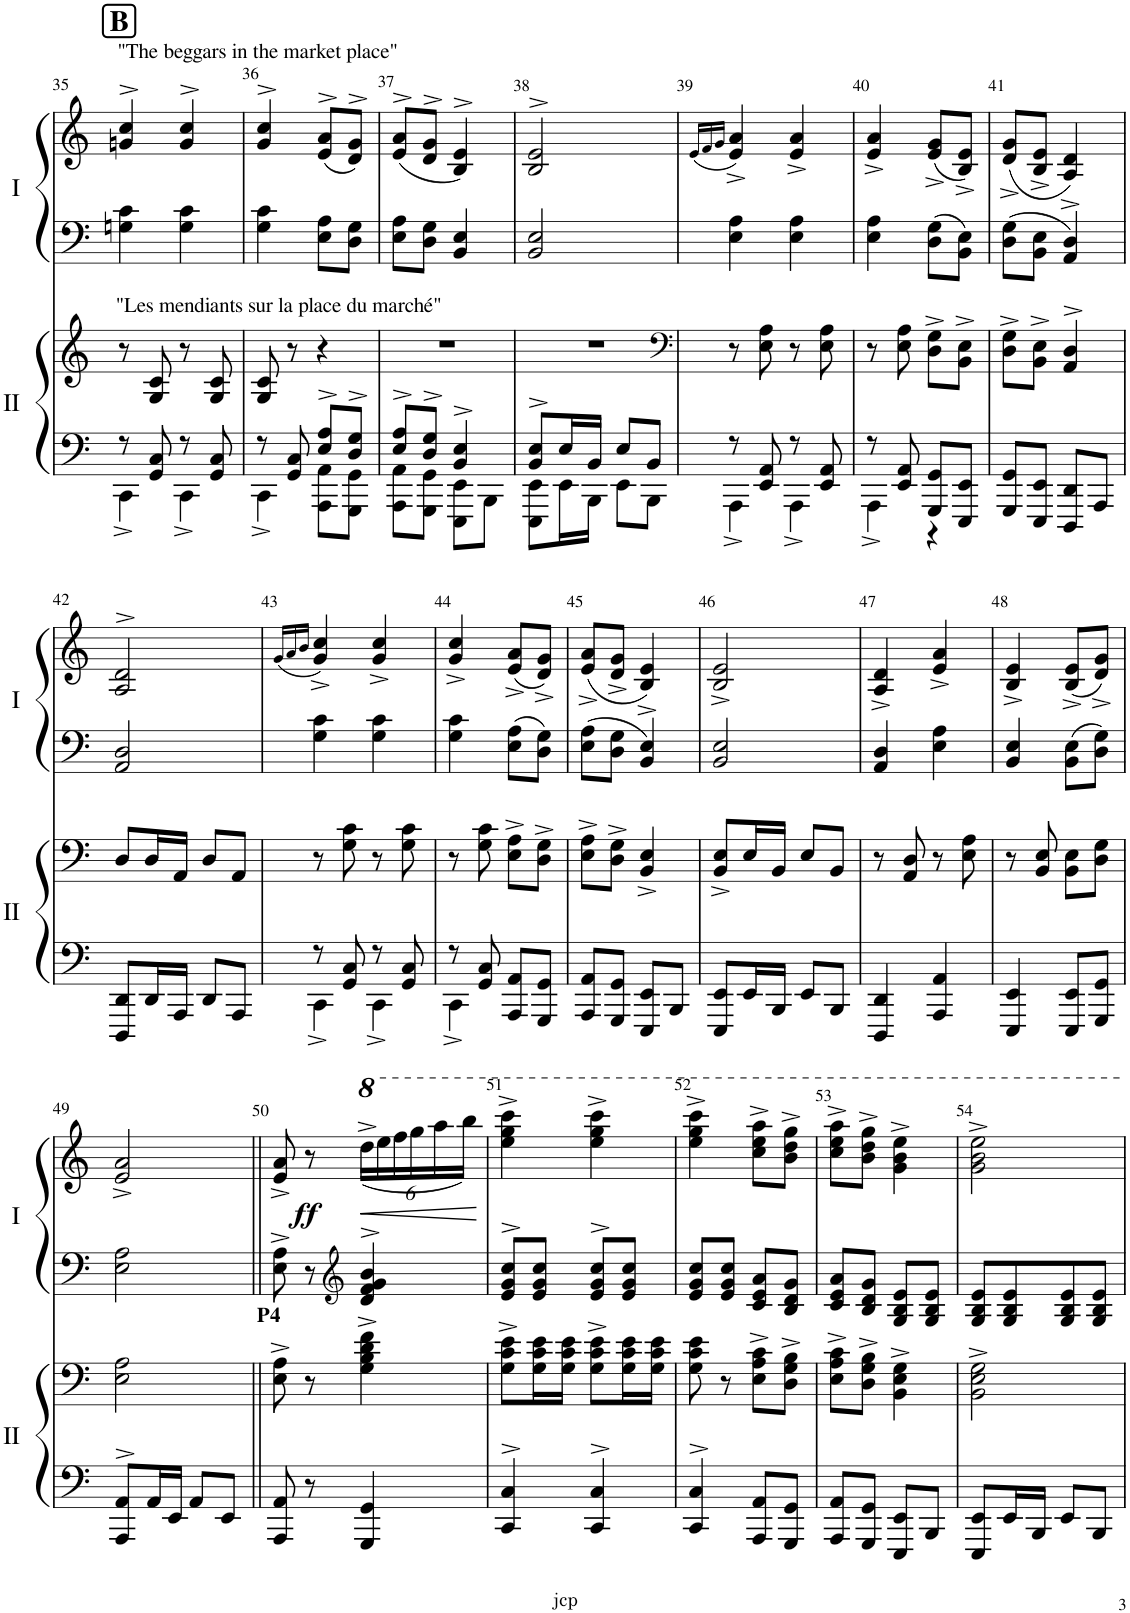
**kern	**kern	**kern	**kern	**dynam
*part2	*part2	*part1	*part1	*part1
*staff4	*staff3	*staff2	*staff1	*staff1/2
*I"Piano II	*	*I"Piano I	*	*
*I'II	*	*I'I	*	*
!!LO:PB:g=z
*clefF4	*clefG2	*clefF4	*clefG2	*
*k[]	*k[]	*k[]	*k[]	*
*M2/4	*M2/4	*M2/4	*M2/4	*
!!LO:REH:place=s1:a:B:cj:fs=14:t=B
=35	=35	=35	=35	=35
*^	*	*	*	*
!	!	!	!	!LO:TX:a:t="The beggars in the market place"	!
!	!	!LO:TX:a:t="Les mendiants sur la place du marché"	!	!	!
8r	4CC^\	8r	4Gn\ 4c\	4gn/^> 4cc/^>	.
8GG/ 8C/	.	8G/ 8c/	.	.	.
8r	4CC^\	8r	4G\ 4c\	4g/^> 4cc/^>	.
8GG/ 8C/	.	8G/ 8c/	.	.	.
=36	=36	=36	=36	=36	=36
8r	4CC^\	8G/ 8c/	4G\ 4c\	4g/^> 4cc/^>	.
8GG/ 8C/	.	8r	.	.	.
8E/^ 8A/^L	8AAA\ 8AA\L	4r	8E\ 8A\L	(8e/^> 8a/^>L	.
8D/^ 8G/^J	8GGG\ 8GG\J	.	8D\ 8G\J	8d/^> 8g/^>J)	.
=37	=37	=37	=37	=37	=37
8E/^ 8A/^L	8AAA\ 8AA\L	2r	8E\ 8A\L	(8e/^> 8a/^>L	.
8D/^ 8G/^J	8GGG\ 8GG\J	.	8D\ 8G\J	8d/^> 8g/^>J	.
4BB/^> 4E/^>	8EEE\ 8EE\L	.	4BB/ 4E/	4B/^> 4e/^>)	.
.	8BBB\J	.	.	.	.
=38	=38	=38	=38	=38	=38
8BB/^ 8E/^L	8EEE\ 8EE\L	2r	2BB/ 2E/	2B/^> 2e/^>	.
16E/L	16EE\L	.	.	.	.
16BB/JJ	16BBB\JJ	.	.	.	.
8E/L	8EE\L	.	.	.	.
8BB/J	8BBB\J	.	.	.	.
=39	=39	=39	=39	=39	=39
*	*	*clefF4	*	*	*
.	.	.	.	(16qe/LL	.
.	.	.	.	16qf/	.
.	.	.	.	16qg/JJ	.
8r	4AAA^\	8r	4E\ 4A\	4e/^ 4a/^)	.
8EE/ 8AA/	.	8E\ 8A\	.	.	.
8r	4AAA^\	8r	4E\ 4A\	4e/^ 4a/^	.
8EE/ 8AA/	.	8E\ 8A\	.	.	.
=40	=40	=40	=40	=40	=40
8r	4AAA^\	8r	4E\ 4A\	4e/^ 4a/^	.
8EE/ 8AA/	.	8E\ 8A\	.	.	.
8GGG/ 8GG/L	4r	8D\^ 8G\^L	8D\ 8G\L	(8e/^ 8g/^L	.
8EEE/ 8EE/J	.	8BB\^ 8E\^J	8BB\ 8E\J	8B/^ 8e/^J)	.
*v	*v	*	*	*	*
=41	=41	=41	=41	=41
8GGG/ 8GG/L	8D\^ 8G\^L	8D\ 8G\L	(8d/^ 8g/^L	.
8EEE/ 8EE/J	8BB\^ 8E\^J	8BB\ 8E\J	8B/^ 8e/^J	.
8DDD/ 8DD/L	4AA/^> 4D/^>	4AA/ 4D/	4A/^ 4d/^)	.
8AAA/J	.	.	.	.
!!LO:LB:g=z
=42	=42	=42	=42	=42
8DDD/ 8DD/L	8D/L	2AA/ 2D/	2A/^> 2d/^>	.
16DD/L	16D/L	.	.	.
16AAA/JJ	16AA/JJ	.	.	.
8DD/L	8D/L	.	.	.
8AAA/J	8AA/J	.	.	.
=43	=43	=43	=43	=43
.	.	.	(16qg/LL	.
.	.	.	16qa/	.
.	.	.	16qb/JJ	.
*^	*	*	*	*
8r	4CC^\	8r	4G\ 4c\	4g/^< 4cc/^<)	.
8GG/ 8C/	.	8G\ 8c\	.	.	.
8r	4CC^\	8r	4G\ 4c\	4g/^< 4cc/^<	.
8GG/ 8C/	.	8G\ 8c\	.	.	.
=44	=44	=44	=44	=44	=44
8r	4CC^\	8r	4G\ 4c\	4g/^< 4cc/^<	.
8GG/ 8C/	.	8G\ 8c\	.	.	.
8AAA/ 8AA/L	4ryy	8E\^ 8A\^L	8E\ 8A\L	(8e/^ 8a/^L	.
8GGG/ 8GG/J	.	8D\^ 8G\^J	8D\ 8G\J	8d/^ 8g/^J)	.
*v	*v	*	*	*	*
=45	=45	=45	=45	=45
8AAA/ 8AA/L	8E\^ 8A\^L	8E\ 8A\L	(8e/^ 8a/^L	.
8GGG/ 8GG/J	8D\^ 8G\^J	8D\ 8G\J	8d/^ 8g/^J	.
8EEE/ 8EE/L	4BB/^ 4E/^	4BB/ 4E/	4B/^ 4e/^)	.
8BBB/J	.	.	.	.
=46	=46	=46	=46	=46
8EEE/ 8EE/L	8BB/^ 8E/^L	2BB/ 2E/	2B/^ 2e/^	.
16EE/L	16E/L	.	.	.
16BBB/JJ	16BB/JJ	.	.	.
8EE/L	8E/L	.	.	.
8BBB/J	8BB/J	.	.	.
=47	=47	=47	=47	=47
4DDD/ 4DD/	8r	4AA/ 4D/	4A/^ 4d/^	.
.	8AA/ 8D/	.	.	.
4AAA/ 4AA/	8r	4E\ 4A\	4e/^ 4a/^	.
.	8E\ 8A\	.	.	.
=48	=48	=48	=48	=48
4EEE/ 4EE/	8r	4BB/ 4E/	4B/^ 4e/^	.
.	8BB/ 8E/	.	.	.
8EEE/ 8EE/L	8BB\ 8E\L	8BB\ 8E\L	(8B/^ 8e/^L	.
8GGG/ 8GG/J	8D\ 8G\J	8D\ 8G\J	8d/^ 8g/^J)	.
!!LO:LB:g=z
=49	=49	=49	=49	=49
8AAA/^> 8AA/^>L	2E\ 2A\	2E\ 2A\	2e/^ 2a/^	.
16AA/L	.	.	.	.
16EE/JJ	.	.	.	.
8AA/L	.	.	.	.
8EE/J	.	.	.	.
=50||	=50||	=50||	=50||	=50||
!	!LO:TX:a:B:t=P4	!	!	!
8AAA/ 8AA/	8E\^ 8A\^	8E\^ 8A\^	8e/^ 8a/^	.
!	!	!	!	!LO:DY:b
8r	8r	8r	8r	ff
*	*	*clefG2	*	*
*	*	*	*Xbrackettup	*
!	!	!	!	!LO:HP:b
4GGG/ 4GG/	4G\^ 4B\^ 4d\^ 4f\^	4d/^> 4f/^> 4g/^> 4b/^>	(<24ddd^\LL	<
.	.	.	24eee\	.
.	.	.	24fff\	.
.	.	.	24ggg\	.
.	.	.	24aaa\	.
.	.	.	24bbb\JJ)	.
.	.	.	.	[
=51	=51	=51	=51	=51
4CC/^> 4C/^>	8G\^ 8c\^ 8e\^L	8e/^> 8g/^> 8cc/^>L	4eee\^ 4ggg\^ 4cccc\^	.
.	16G\ 16c\ 16e\L	8e/ 8g/ 8cc/J	.	.
.	16G\ 16c\ 16e\JJ	.	.	.
4CC/^> 4C/^>	8G\^ 8c\^ 8e\^L	8e/^> 8g/^> 8cc/^>L	4eee\^ 4ggg\^ 4cccc\^	.
.	16G\ 16c\ 16e\L	8e/ 8g/ 8cc/J	.	.
.	16G\ 16c\ 16e\JJ	.	.	.
=52	=52	=52	=52	=52
4CC/^> 4C/^>	8G\ 8c\ 8e\	8e/ 8g/ 8cc/L	4eee\^ 4ggg\^ 4cccc\^	.
.	8r	8e/ 8g/ 8cc/J	.	.
8AAA/ 8AA/L	8E\^ 8A\^ 8c\^L	8c/ 8e/ 8a/L	8ccc\^ 8eee\^ 8aaa\^L	.
8GGG/ 8GG/J	8D\^ 8G\^ 8B\^J	8B/ 8d/ 8g/J	8bb\^ 8ddd\^ 8ggg\^J	.
=53	=53	=53	=53	=53
8AAA/ 8AA/L	8E\^ 8A\^ 8c\^L	8c/ 8e/ 8a/L	8ccc\^ 8eee\^ 8aaa\^L	.
8GGG/ 8GG/J	8D\^ 8G\^ 8B\^J	8B/ 8d/ 8g/J	8bb\^ 8ddd\^ 8ggg\^J	.
8EEE/ 8EE/L	4BB\^ 4E\^ 4G\^	8G/ 8B/ 8e/L	4gg\^ 4bb\^ 4eee\^	.
8BBB/J	.	8G/ 8B/ 8e/J	.	.
=54	=54	=54	=54	=54
8EEE/ 8EE/L	2BB\^ 2E\^ 2G\^	8G/ 8B/ 8e/L	2gg\^ 2bb\^ 2eee\^	.
16EE/L	.	8G/ 8B/ 8e/	.	.
16BBB/JJ	.	.	.	.
8EE/L	.	8G/ 8B/ 8e/	.	.
8BBB/J	.	8G/ 8B/ 8e/J	.	.
=	=	=	=	=
*-	*-	*-	*-	*-
